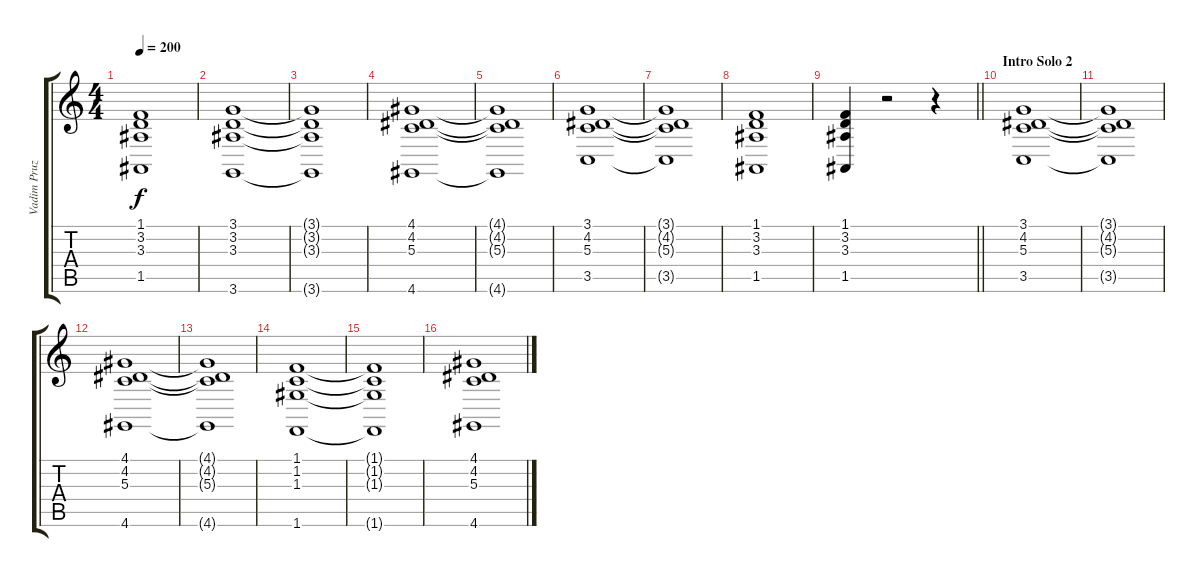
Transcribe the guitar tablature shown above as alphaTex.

\track ("Vadim Pruzhanov (Ensemble)" "Vadim Pruz") {instrument stringensemble1}
\staff {score tabs}
\tuning (E4 B3 G3 D3 A2 E2) {hide}
\ts (4 4)
\tempo 200
\clef g2
\ks aminor
(1.1{t} 3.2{t} 3.3{t} 1.5{t}).1{dy f} |
(3.1 3.2 3.3 3.6).1 |
(3.1{t} 3.2{t} 3.3{t} 3.6{t}).1 |
(4.1 4.2 5.3 4.6).1 |
(4.1{t} 4.2{t} 5.3{t} 4.6{t}).1 |
(3.1 4.2 5.3 3.5).1 |
(3.1{t} 4.2{t} 5.3{t} 3.5{t}).1 |
(1.1 3.2 3.3 1.5).1 |
\barLineRight lightlight
(1.1 3.2 3.3 1.5).4 r.2 r.4 |
\section ("" "Intro Solo 2")
(3.1 4.2 5.3 3.5).1 |
(3.1{t} 4.2{t} 5.3{t} 3.5{t}).1 |
(4.1 4.2 5.3 4.6).1 |
(4.1{t} 4.2{t} 5.3{t} 4.6{t}).1 |
(1.1 1.2 1.3 1.6).1 |
(1.1{t} 1.2{t} 1.3{t} 1.6{t}).1 |
(4.1 4.2 5.3 4.6).1
